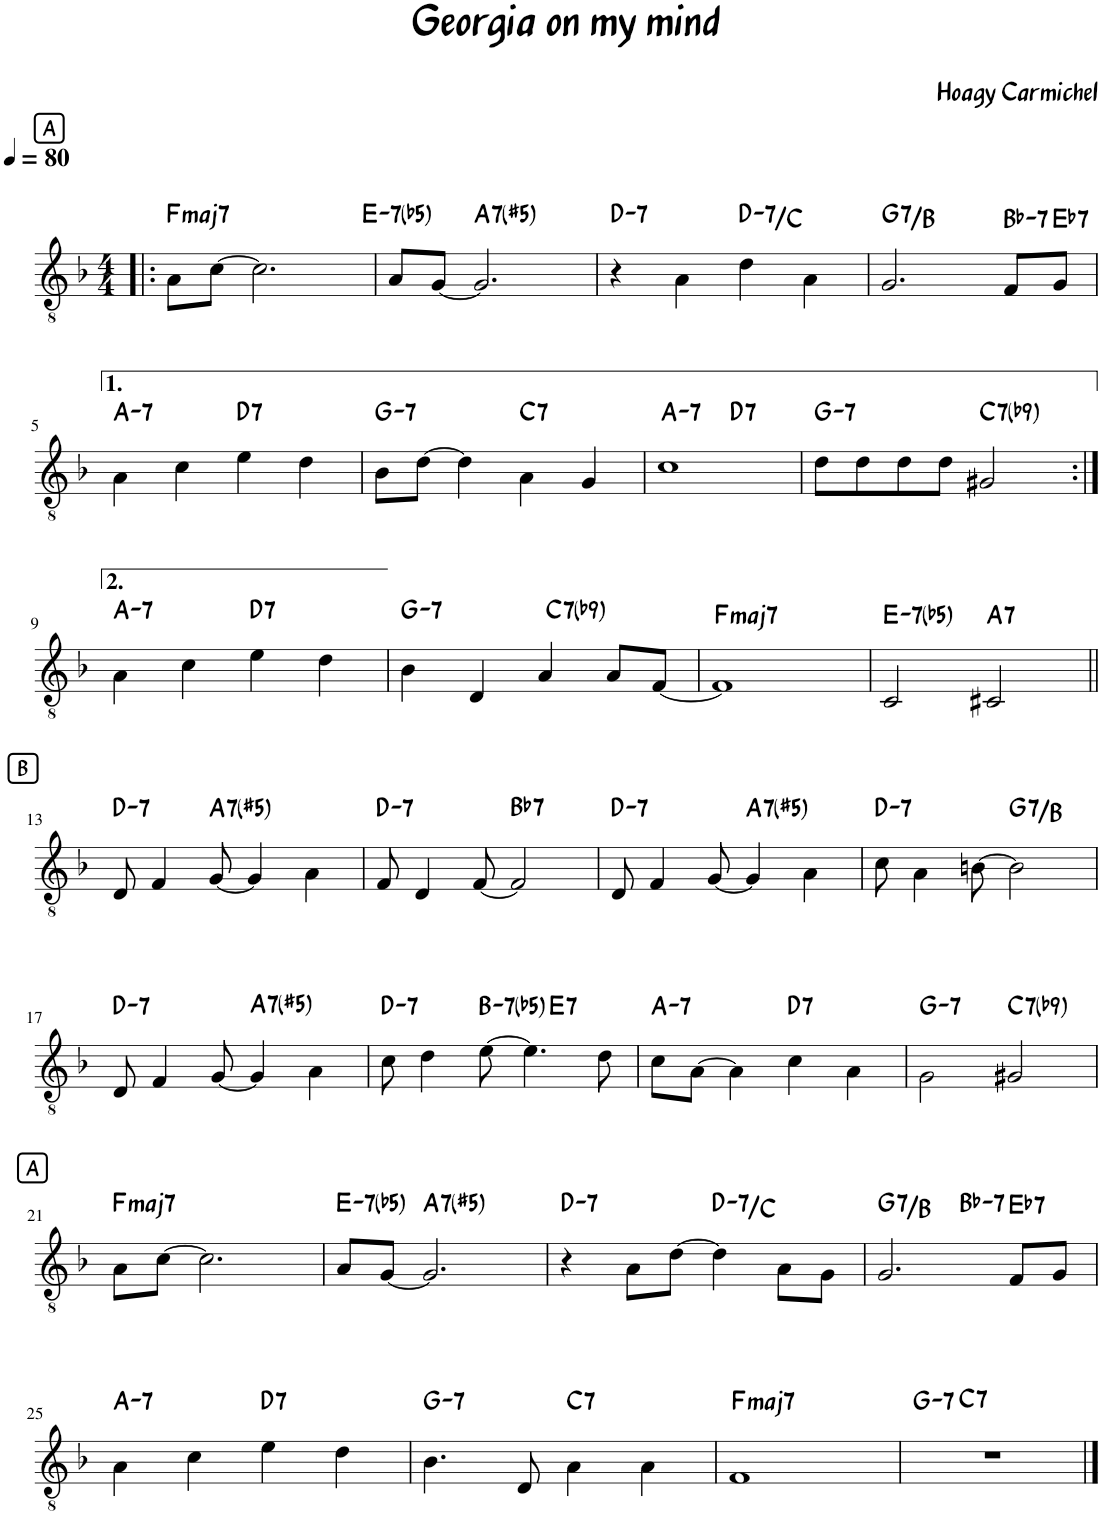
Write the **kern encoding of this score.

**kern	**harte
*part1	*part1
*staff1	*
*I"Acoustic Guitar	*
*I'Guit.	*
*clefGv2	*
*k[b-]	*
*M4/4	*
*MM80	*
!!LO:REH:place=s1:a:B:cj:t=A
=1!|:	=1!|:
!	!LO:H:kt=maj7
8A\L	F:maj7
[8c\J	.
2.c\]	.
=2	=2
!	!LO:H:kt=-7(b5)
8A/L	E:hdim7
[8G/J	.
!	!LO:H:kt=7
2.G/]	A:(3,#5,b7)
=3	=3
!	!LO:H:kt=7
4r	D:min7
4A\	.
!	!LO:H:kt=7
4d\	D:min7/b7
4A\	.
=4	=4
!	!LO:H:kt=7
2.G/	G:7/3
!	!LO:H:kt=7
8F/L	Bb:min7
!	!LO:H:kt=7
8G/J	Eb:7
!!LO:LB:g=z
=5	=5
!	!LO:H:kt=7
4A\	A:min7
4c\	.
!	!LO:H:kt=7
4e\	D:7
4d\	.
=6	=6
!	!LO:H:kt=7
8B-\L	G:min7
[8d\J	.
4d\]	.
!	!LO:H:kt=7
4A\	C:7
4G/	.
=7	=7
!	!LO:H:kt=7
*^	*
1c	2ryy	A:min7
!	!	!LO:H:kt=7
.	2ryy	D:7
=8	=8	=8
!	!	!LO:H:kt=7
*v	*v	*
8d\L	G:min7
8d\	.
8d\	.
8d\J	.
!	!LO:H:kt=7
2G#X/	C:7(b9)
!!LO:LB:g=z
=9:|!	=9:|!
!	!LO:H:kt=7
4A\	A:min7
4c\	.
!	!LO:H:kt=7
4e\	D:7
4d\	.
=10	=10
!	!LO:H:kt=7
4B-\	G:min7
4D/	.
!	!LO:H:kt=7
4A/	C:7(b9)
8A/L	.
[8F/J	.
=11	=11
!	!LO:H:kt=maj7
1F]	F:maj7
=12	=12
!	!LO:H:kt=-7(b5)
2C/	E:hdim7
!	!LO:H:kt=7
2C#X/	A:7
!!LO:LB:g=z
!!LO:REH:place=s1:a:B:cj:t=B
=13||	=13||
!	!LO:H:kt=7
8D/	D:min7
4F/	.
!	!LO:H:kt=7
[8G/	A:(3,#5,b7)
4G/]	.
4A\	.
=14	=14
!	!LO:H:kt=7
8F/	D:min7
4D/	.
[8F/	.
!	!LO:H:kt=7
2F/]	Bb:7
=15	=15
!	!LO:H:kt=7
8D/	D:min7
4F/	.
[8G/	.
!	!LO:H:kt=7
4G/]	A:(3,#5,b7)
4A\	.
=16	=16
!	!LO:H:kt=7
8c\	D:min7
4A\	.
[8Bn\	.
!	!LO:H:kt=7
2B\]	G:7/3
!!LO:LB:g=z
=17	=17
!	!LO:H:kt=7
8D/	D:min7
4F/	.
[8G/	.
!	!LO:H:kt=7
4G/]	A:(3,#5,b7)
4A\	.
=18	=18
!	!LO:H:kt=7
8c\	D:min7
4d\	.
!	!LO:H:kt=-7(b5)
[8e\	B:hdim7
!	!LO:H:kt=7
4.e\]	E:7
8d\	.
=19	=19
!	!LO:H:kt=7
8c\L	A:min7
[8A\J	.
4A\]	.
!	!LO:H:kt=7
4c\	D:7
4A\	.
=20	=20
!	!LO:H:kt=7
2G\	G:min7
!	!LO:H:kt=7
2G#X/	C:7(b9)
!!LO:LB:g=z
!!LO:REH:place=s1:a:B:cj:t=A
=21	=21
!	!LO:H:kt=maj7
8A\L	F:maj7
[8c\J	.
2.c\]	.
=22	=22
!	!LO:H:kt=-7(b5)
8A/L	E:hdim7
[8G/J	.
!	!LO:H:kt=7
2.G/]	A:(3,#5,b7)
=23	=23
!	!LO:H:kt=7
4r	D:min7
8A\L	.
[8d\J	.
!	!LO:H:kt=7
4d\]	D:min7/b7
8A\L	.
8G\J	.
=24	=24
!	!LO:H:kt=7
*^	*
2.G/	2ryy	G:7/3
!	!	!LO:H:kt=7
.	2ryy	Bb:min7
!	!	!LO:H:kt=7
8F/L	.	Eb:7
8G/J	.	.
!!LO:LB:g=z	!!
=25	=25	=25
!	!	!LO:H:kt=7
*v	*v	*
4A\	A:min7
4c\	.
!	!LO:H:kt=7
4e\	D:7
4d\	.
=26	=26
!	!LO:H:kt=7
4.B-\	G:min7
8D/	.
!	!LO:H:kt=7
4A\	C:7
4A\	.
=27	=27
!	!LO:H:kt=maj7
1F	F:maj7
=28	=28
!	!LO:H:kt=7
*^	*
1r	4ryy	G:min7
!	!	!LO:H:kt=7
.	2.ryy	C:7
*v	*v	*
==	==
*-	*-
